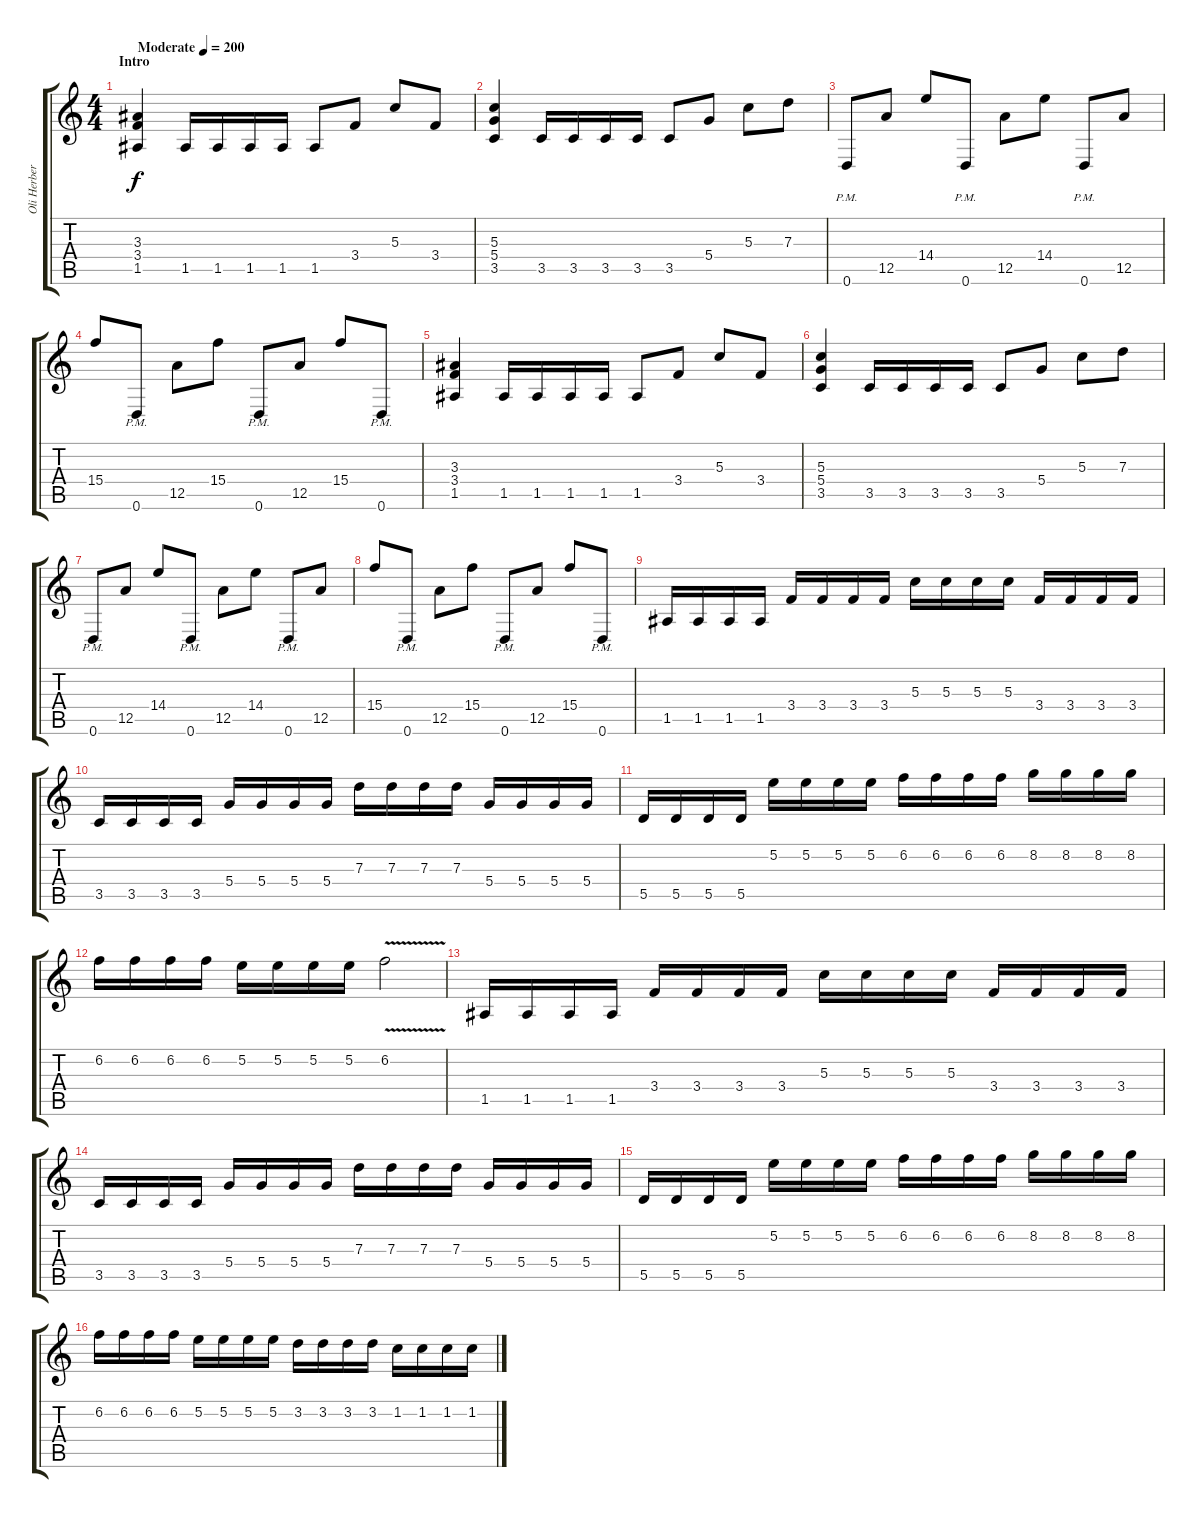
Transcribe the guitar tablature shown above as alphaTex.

\track ("Oli Herbert" "Oli Herber") {instrument distortionguitar}
\staff {score tabs}
\tuning (E4 B3 G3 D3 A2 D2) {hide}
\ts (4 4)
\section ("" "Intro")
\tempo (200 "Moderate")
\clef g2
\ks c
(3.3 3.4 1.5).4{dy f instrument distortionguitar} 1.5.16 1.5.16 1.5.16 1.5.16 1.5.8 3.4.8 5.3.8 3.4.8 |
(5.3 5.4 3.5).4 3.5.16 3.5.16 3.5.16 3.5.16 3.5.8 5.4.8 5.3.8 7.3.8 |
0.6{pm}.8 12.5.8 14.4.8 0.6{pm}.8 12.5.8 14.4.8 0.6{pm}.8 12.5.8 |
15.4.8 0.6{pm}.8 12.5.8 15.4.8 0.6{pm}.8 12.5.8 15.4.8 0.6{pm}.8 |
(3.3 3.4 1.5).4 1.5.16 1.5.16 1.5.16 1.5.16 1.5.8 3.4.8 5.3.8 3.4.8 |
(5.3 5.4 3.5).4 3.5.16 3.5.16 3.5.16 3.5.16 3.5.8 5.4.8 5.3.8 7.3.8 |
0.6{pm}.8 12.5.8 14.4.8 0.6{pm}.8 12.5.8 14.4.8 0.6{pm}.8 12.5.8 |
15.4.8 0.6{pm}.8 12.5.8 15.4.8 0.6{pm}.8 12.5.8 15.4.8 0.6{pm}.8 |
1.5.16 1.5.16 1.5.16 1.5.16 3.4.16 3.4.16 3.4.16 3.4.16 5.3.16 5.3.16 5.3.16 5.3.16 3.4.16 3.4.16 3.4.16 3.4.16 |
3.5.16 3.5.16 3.5.16 3.5.16 5.4.16 5.4.16 5.4.16 5.4.16 7.3.16 7.3.16 7.3.16 7.3.16 5.4.16 5.4.16 5.4.16 5.4.16 |
5.5.16 5.5.16 5.5.16 5.5.16 5.2.16 5.2.16 5.2.16 5.2.16 6.2.16 6.2.16 6.2.16 6.2.16 8.2.16 8.2.16 8.2.16 8.2.16 |
6.2.16 6.2.16 6.2.16 6.2.16 5.2.16 5.2.16 5.2.16 5.2.16 6.2{v}.2 |
1.5.16 1.5.16 1.5.16 1.5.16 3.4.16 3.4.16 3.4.16 3.4.16 5.3.16 5.3.16 5.3.16 5.3.16 3.4.16 3.4.16 3.4.16 3.4.16 |
3.5.16 3.5.16 3.5.16 3.5.16 5.4.16 5.4.16 5.4.16 5.4.16 7.3.16 7.3.16 7.3.16 7.3.16 5.4.16 5.4.16 5.4.16 5.4.16 |
5.5.16 5.5.16 5.5.16 5.5.16 5.2.16 5.2.16 5.2.16 5.2.16 6.2.16 6.2.16 6.2.16 6.2.16 8.2.16 8.2.16 8.2.16 8.2.16 |
6.2.16 6.2.16 6.2.16 6.2.16 5.2.16 5.2.16 5.2.16 5.2.16 3.2.16 3.2.16 3.2.16 3.2.16 1.2.16 1.2.16 1.2.16 1.2.16
